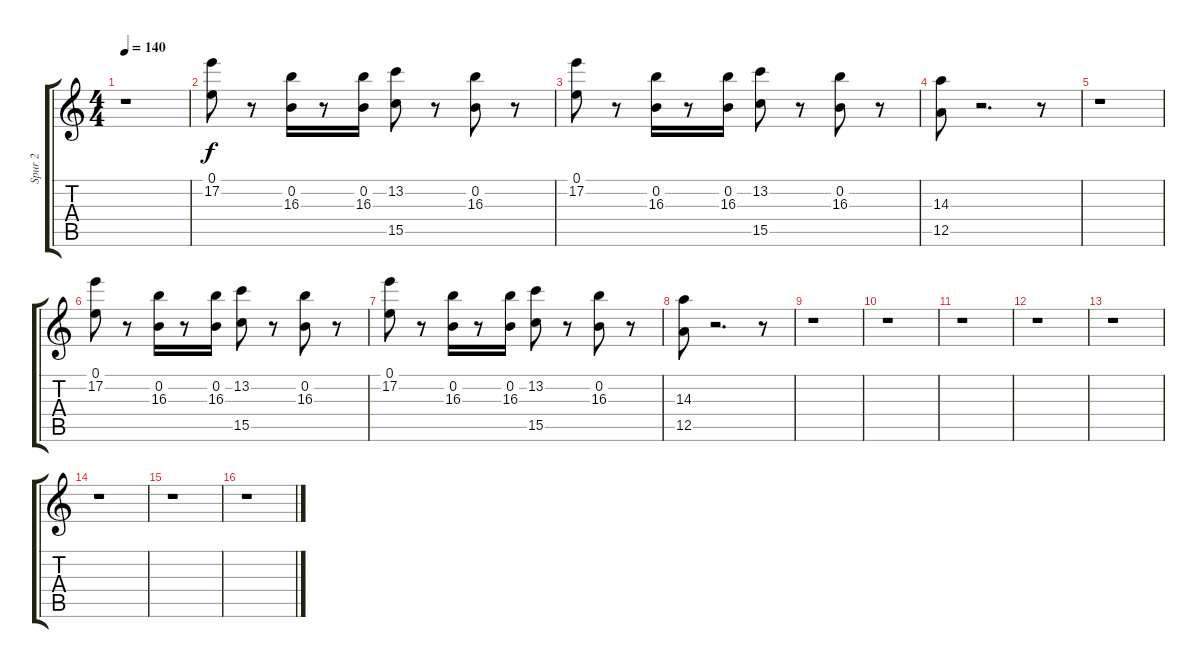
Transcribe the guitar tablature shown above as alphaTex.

\track ("Spur 2" "Spur 2") {instrument electricguitarclean}
\staff {score tabs}
\tuning (E4 B3 G3 D3 A2 E2) {hide}
\ts (4 4)
\tempo 140
\clef g2
\ks c
r.1{dy mf} |
(0.1 17.2).8{dy f} r.8 (0.2 16.3).16 r.8 (0.2 16.3).16 (13.2 15.5).8 r.8 (0.2 16.3).8 r.8 |
(0.1 17.2).8 r.8 (0.2 16.3).16 r.8 (0.2 16.3).16 (13.2 15.5).8 r.8 (0.2 16.3).8 r.8 |
(14.3 12.5).8 r.2{d} r.8 |
r.1 |
(0.1 17.2).8 r.8 (0.2 16.3).16 r.8 (0.2 16.3).16 (13.2 15.5).8 r.8 (0.2 16.3).8 r.8 |
(0.1 17.2).8 r.8 (0.2 16.3).16 r.8 (0.2 16.3).16 (13.2 15.5).8 r.8 (0.2 16.3).8 r.8 |
(14.3 12.5).8 r.2{d} r.8 |
r.1 |
r.1 |
r.1 |
r.1 |
r.1 |
r.1 |
r.1 |
r.1
